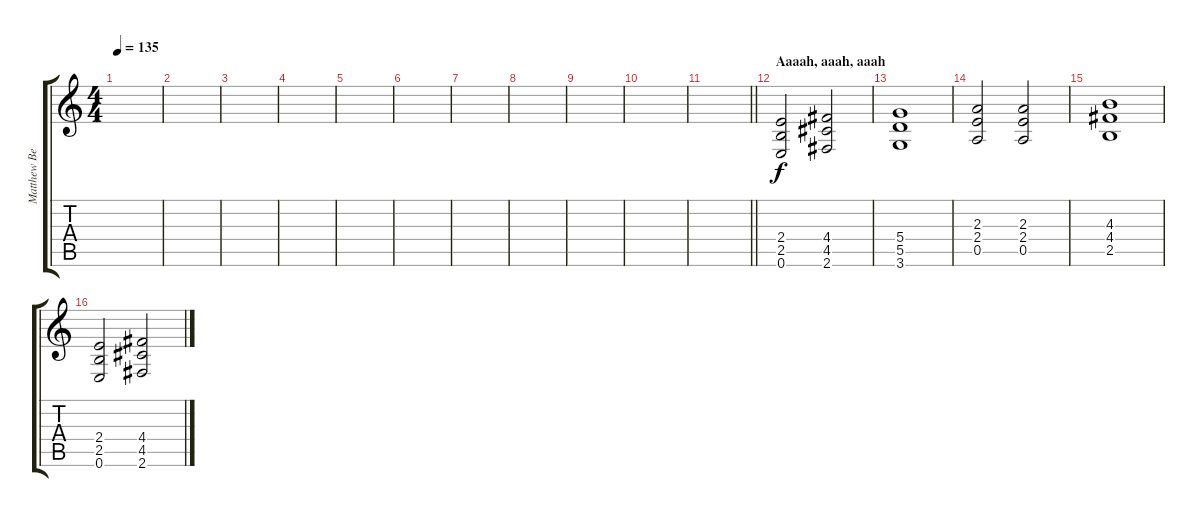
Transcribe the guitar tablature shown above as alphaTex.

\track ("Matthew Bellamy (Guitar 2)" "Matthew Be") {instrument distortionguitar}
\staff {score tabs}
\tuning (E4 B3 G3 D3 A2 E2) {hide}
\ts (4 4)
\tempo 135
\clef g2
\ks c
|
|
|
|
|
|
|
|
|
|
\barLineRight lightlight
|
\section ("" "Aaaah, aaah, aaah")
(2.4 2.5 0.6).2{instrument distortionguitar} (4.4 4.5 2.6).2 |
(5.4 5.5 3.6).1 |
(2.3 2.4 0.5).2 (2.3 2.4 0.5).2 |
(4.3 4.4 2.5).1 |
(2.4 2.5 0.6).2 (4.4 4.5 2.6).2
